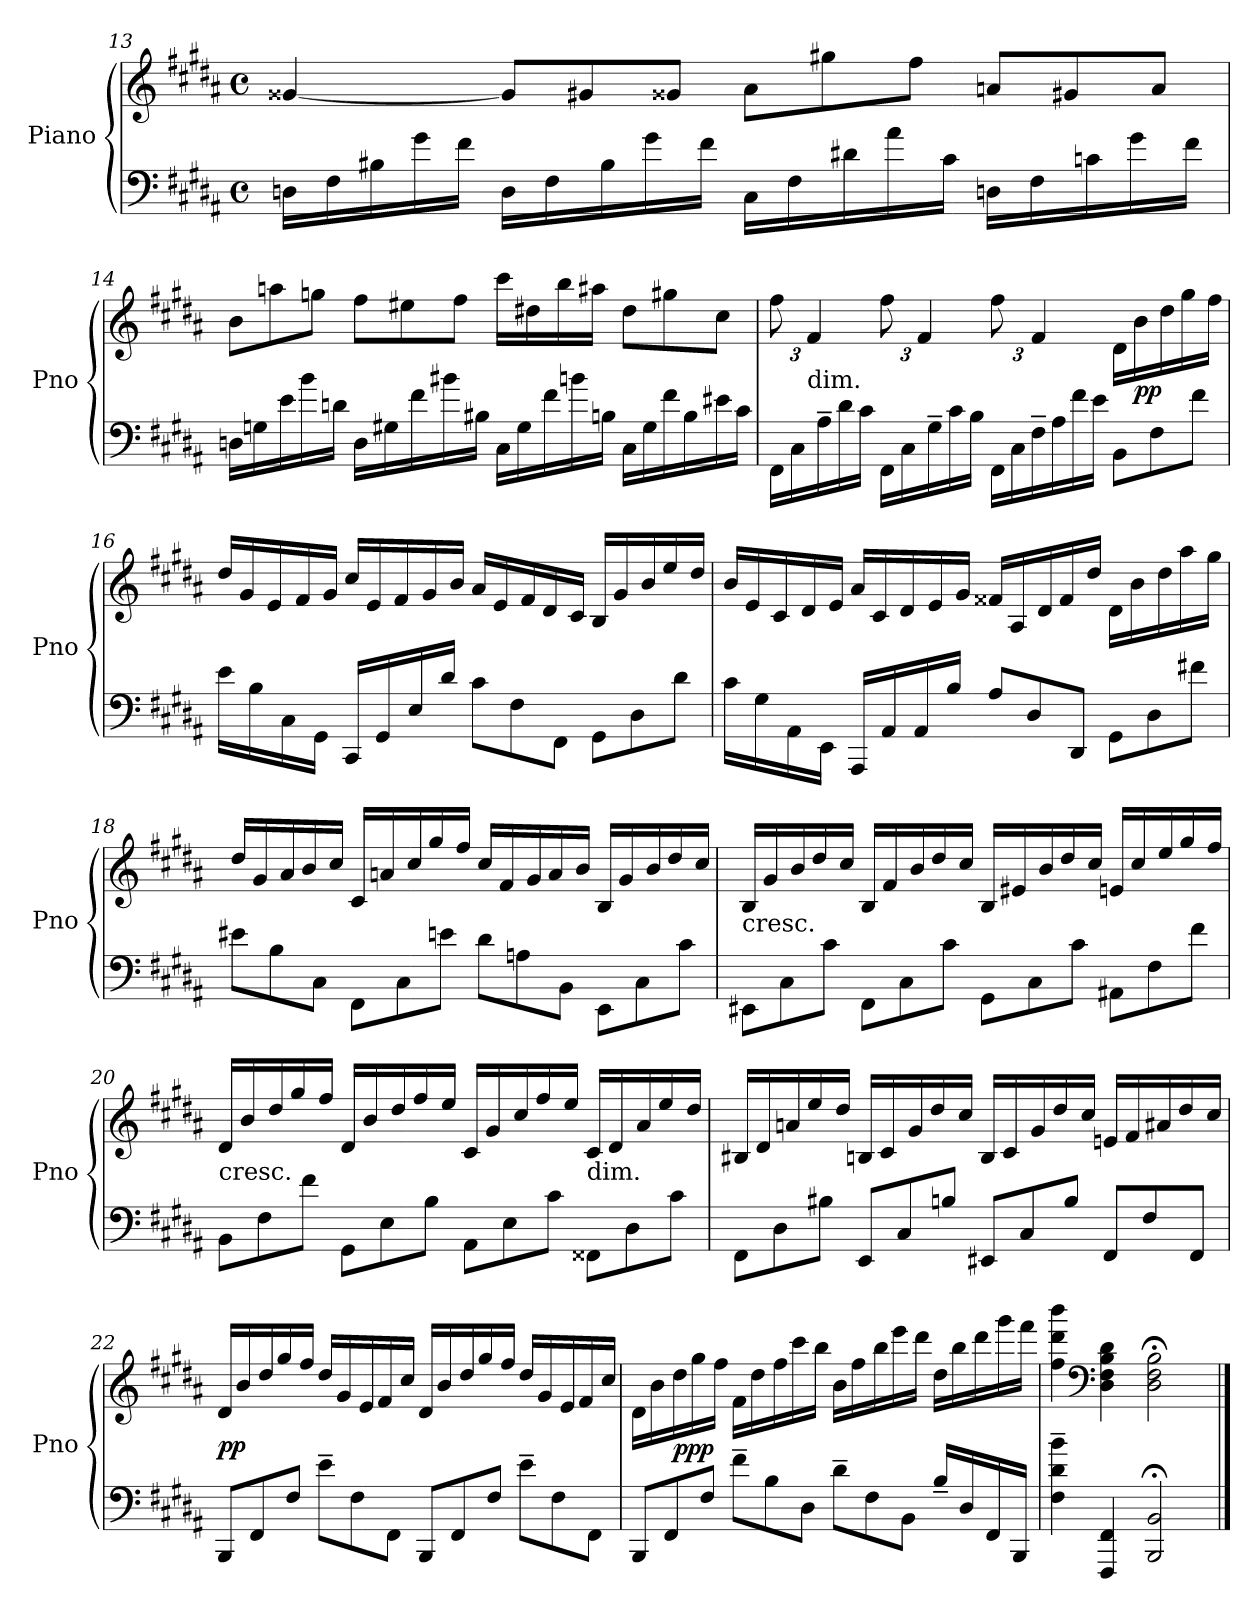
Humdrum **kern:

**kern	**kern	**dynam
*part1	*part1	*part1
*staff2	*staff1	*staff1/2
*I"Piano	*	*
*I'Pno	*	*
*clefF4	*clefG2	*
*k[f#c#g#d#a#]	*k[f#c#g#d#a#]	*
*M4/4	*M4/4	*
*met(c)	*met(c)	*
*Xtuplet	*	*
=13	=13	=13
20DnLL	[4g##X	.
20F#	.	.
20B#X	.	.
20g#	.	.
20f#JJ	.	.
*	*Xtuplet	*
20DLL	12g##L]	.
20F#	.	.
.	12g#X	.
20B#	.	.
20g#	.	.
.	12g##XJ	.
20f#JJ	.	.
20C#LL	12a#L	.
20F#	.	.
.	12gg#X	.
20d#X	.	.
20a#	.	.
.	12ff#J	.
20c#JJ	.	.
20DnLL	12anL	.
20F#	.	.
.	12g#X	.
20cn	.	.
20g#	.	.
.	12aJ	.
20f#JJ	.	.
=14	=14	=14
20DnLL	12bL	.
20Gn	.	.
.	12aan	.
20e	.	.
20b	.	.
.	12ggnJ	.
20dnJJ	.	.
20DLL	12ff#L	.
20G#X	.	.
.	12ee#X	.
20f#	.	.
20b#X	.	.
.	12ff#J	.
20B#XJJ	.	.
20C#LL	16ccc#LL	.
20G#	.	.
.	16dd#X	.
20f#	.	.
.	16bb	.
20bn	.	.
.	16aa#XJJ	.
20BnJJ	.	.
24C#LL	12dd#L	.
24G#	.	.
24f#	12gg#X	.
24B	.	.
24e#X	12cc#J	.
24c#JJ	.	.
=15	=15	=15
*	*tuplet	*
*	*Xbrackettup	*
20FF#LL	12ff#	.
20C#	.	.
!	!LO:TX:c:t=dim.	!
.	6f#	.
20A#~	.	.
20d#	.	.
20c#JJ	.	.
20FF#LL	12ff#	.
20C#	.	.
.	6f#	.
20G#~	.	.
20c#	.	.
20BJJ	.	.
24FF#LL	12ff#	.
24C#	.	.
24F#~	6f#	.
24A#	.	.
24f#	.	.
24eJJ	.	.
*	*Xtuplet	*
12BBL	20d#LL	.
.	20b	pp
12F#	.	.
.	20dd#	.
.	20gg#	.
12f#J	.	.
.	20ff#JJ	.
=16	=16	=16
16eLL	20dd#LL	.
.	20g#	.
16B	.	.
.	20e	.
16C#	.	.
.	20f#	.
16GG#JJ	.	.
.	20g#JJ	.
16CC#LL	20cc#LL	.
.	20e	.
16GG#	.	.
.	20f#	.
16E	.	.
.	20g#	.
16d#JJ	.	.
.	20bJJ	.
12c#L	20a#LL	.
.	20e	.
12F#	.	.
.	20f#	.
.	20d#	.
12FF#J	.	.
.	20c#JJ	.
12GG#L	20BLL	.
.	20g#	.
12D#	.	.
.	20b	.
.	20ee	.
12d#J	.	.
.	20dd#JJ	.
=17	=17	=17
16c#LL	20bLL	.
.	20e	.
16G#	.	.
.	20c#	.
16AA#	.	.
.	20d#	.
16EEJJ	.	.
.	20eJJ	.
16AAA#LL	20a#LL	.
.	20c#	.
16AA#	.	.
.	20d#	.
16AA#	.	.
.	20e	.
16BJJ	.	.
.	20g#JJ	.
12A#L	20f##XLL	.
.	20A#	.
12D#	.	.
.	20d#	.
.	20f##	.
12DD#J	.	.
.	20dd#JJ	.
12GG#L	20d#LL	.
.	20b	.
12D#	.	.
.	20dd#	.
.	20aa#	.
12f#XJ	.	.
.	20gg#JJ	.
=18	=18	=18
12e#XL	20dd#/LL	.
.	20g#/	.
12B	.	.
.	20a#/	.
.	20b/	.
12C#J	.	.
.	20cc#/JJ	.
12FF#L	20c#LL	.
.	20an	.
12C#	.	.
.	20cc#	.
.	20gg#	.
12enJ	.	.
.	20ff#JJ	.
12d#L	20cc#LL	.
.	20f#	.
12An	.	.
.	20g#	.
.	20a	.
12BBJ	.	.
.	20bJJ	.
12EEL	20BLL	.
.	20g#	.
12C#	.	.
.	20b	.
.	20dd#	.
12c#J	.	.
.	20cc#JJ	.
=19	=19	=19
!	!LO:TX:c:t=cresc.	!
12EE#XL	20BLL	.
.	20g#	.
12C#	.	.
.	20b	.
.	20dd#	.
12c#J	.	.
.	20cc#JJ	.
12FF#L	20BLL	.
.	20f#	.
12C#	.	.
.	20b	.
.	20dd#	.
12c#J	.	.
.	20cc#JJ	.
12GG#L	20BLL	.
.	20e#X	.
12C#	.	.
.	20b	.
.	20dd#	.
12c#J	.	.
.	20cc#JJ	.
12AA#XL	20en/LL	.
.	20cc#/	.
12F#	.	.
.	20ee/	.
.	20gg#/	.
12f#J	.	.
.	20ff#/JJ	.
=20	=20	=20
!	!LO:TX:c:t=cresc.	!
12BBL	20d#/LL	.
.	20b/	.
12F#	.	.
.	20dd#/	.
.	20gg#/	.
12f#J	.	.
.	20ff#/JJ	.
12GG#L	20d#LL	.
.	20b	.
12E	.	.
.	20dd#	.
.	20ff#	.
12BJ	.	.
.	20eeJJ	.
12AA#L	20c#LL	.
.	20g#	.
12E	.	.
.	20cc#	.
.	20ff#	.
12c#J	.	.
.	20eeJJ	.
!	!LO:TX:c:t=dim.	!
12FF##XL	20c#LL	.
.	20d#	.
12D#	.	.
.	20a#	.
.	20ee	.
12c#J	.	.
.	20dd#JJ	.
=21	=21	=21
12FF#L	20B#XLL	.
.	20d#	.
12D#	.	.
.	20an	.
.	20ee	.
12B#XJ	.	.
.	20dd#JJ	.
12EEL	20BnLL	.
.	20c#	.
12C#	.	.
.	20g#	.
.	20dd#	.
12BnJ	.	.
.	20cc#JJ	.
12EE#XL	20BLL	.
.	20c#	.
12C#	.	.
.	20g#	.
.	20dd#	.
12BJ	.	.
.	20cc#JJ	.
12FF#L	20enLL	.
.	20f#	.
12F#	.	.
.	20a#X	.
.	20dd#	.
12FF#J	.	.
.	20cc#JJ	.
=22	=22	=22
12BBBL	20d#/LL	pp
.	20b/	.
12FF#	.	.
.	20dd#/	.
.	20gg#/	.
12F#J	.	.
.	20ff#/JJ	.
12e~L	20dd#LL	.
.	20g#	.
12F#	.	.
.	20e	.
.	20f#	.
12FF#J	.	.
.	20cc#JJ	.
12BBBL	20d#/LL	.
.	20b/	.
12FF#	.	.
.	20dd#/	.
.	20gg#/	.
12F#J	.	.
.	20ff#/JJ	.
12e~L	20dd#LL	.
.	20g#	.
12F#	.	.
.	20e	.
.	20f#	.
12FF#J	.	.
.	20cc#JJ	.
=23	=23	=23
12BBBL	20d#LL	.
.	20b	.
12FF#	.	.
.	20dd#	ppp
.	20gg#	.
12F#J	.	.
.	20ff#JJ	.
12f#~L	20f#LL	.
.	20dd#	.
12B	.	.
.	20ff#	.
.	20ccc#	.
12D#J	.	.
.	20bbJJ	.
12d#~L	20bLL	.
.	20ff#	.
12F#	.	.
.	20bb	.
.	20eee	.
12BBJ	.	.
.	20ddd#JJ	.
16B~>LL	20dd#LL	.
.	20bb	.
16D#	.	.
.	20ddd#	.
16FF#	.	.
.	20ggg#	.
16BBBJJ	.	.
.	20fff#JJ	.
=24	=24	=24
4F#~ 4d#~ 4b~	4ff# 4ddd# 4bbb	.
*	*clefF4	*
4FFF# 4FF#	4D# 4F# 4B 4d#	.
2BBB;< 2BB;<	2D#;< 2F#;< 2B;<	.
==	==	==
*-	*-	*-
